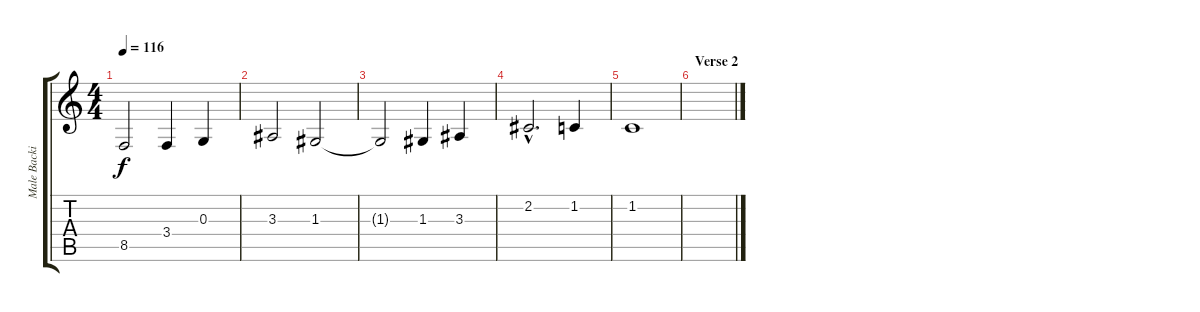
\track ("Male Backing Vocals" "Male Backi") {instrument ocarina}
\staff {score tabs}
\tuning (E4 B3 G3 D3 A2 E2) {hide}
\ts (4 4)
\tempo 116
\clef g2
\ks c
8.5{t}.2{dy f} 3.4.4 0.3.4 |
3.3.2 1.3.2 |
1.3{t}.2 1.3.4 3.3.4 |
2.2{hac}.2{d} 1.2.4 |
1.2.1 |
\section ("" "Verse 2")
